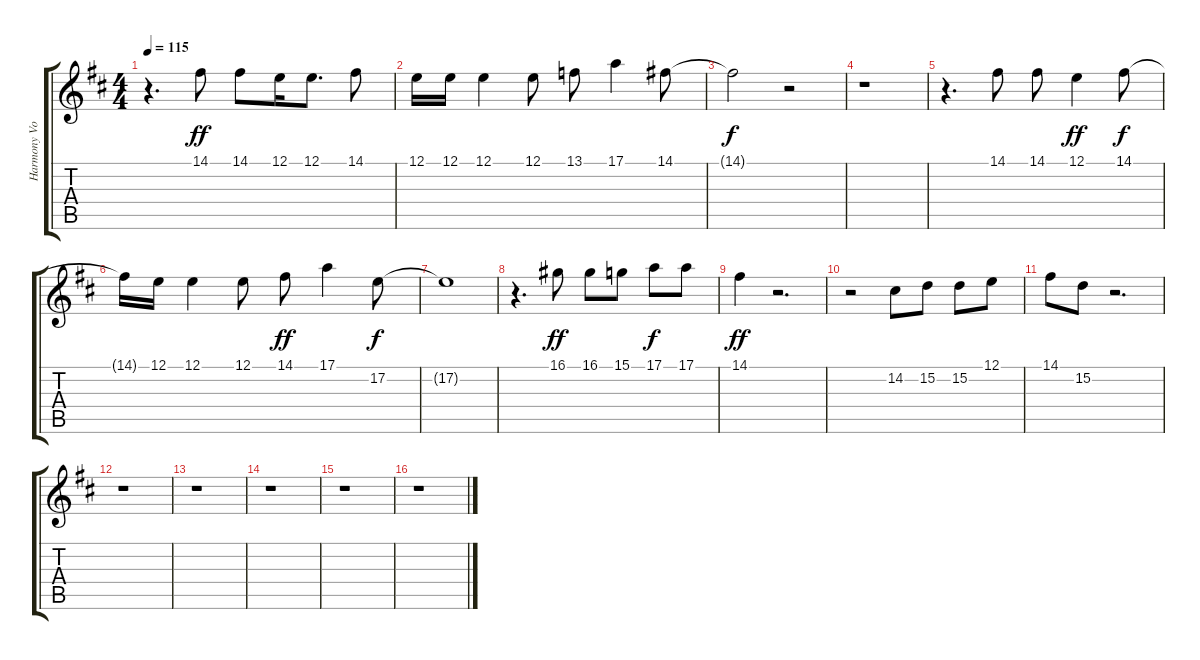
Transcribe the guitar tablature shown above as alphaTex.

\track ("Harmony Vocal" "Harmony Vo") {instrument bassoon}
\staff {score tabs}
\tuning (E4 B3 G3 D3 A2 E2) {hide}
\ts (4 4)
\tempo 115
\clef g2
\ks d
r.4{d dy f} 14.1.8{dy ff} 14.1.8 12.1.16 12.1.8{d} 14.1.8 |
12.1.16 12.1.16 12.1.4 12.1.8 13.1.8 17.1.4 14.1.8 |
14.1{t}.2{dy f} r.2 |
r.1 |
r.4{d} 14.1.8 14.1.8 12.1.4{dy ff} 14.1.8{dy f} |
14.1{t}.16 12.1.16 12.1.4 12.1.8 14.1.8{dy ff} 17.1.4 17.2.8{dy f} |
17.2{t}.1 |
r.4{d} 16.1.8{dy ff} 16.1.8 15.1.8 17.1.8{dy f} 17.1.8 |
14.1.4{dy ff} r.2{d} |
r.2 14.2.8 15.2.8 15.2.8 12.1.8 |
14.1.8 15.2.8 r.2{d} |
r.1 |
r.1 |
r.1 |
r.1 |
r.1
